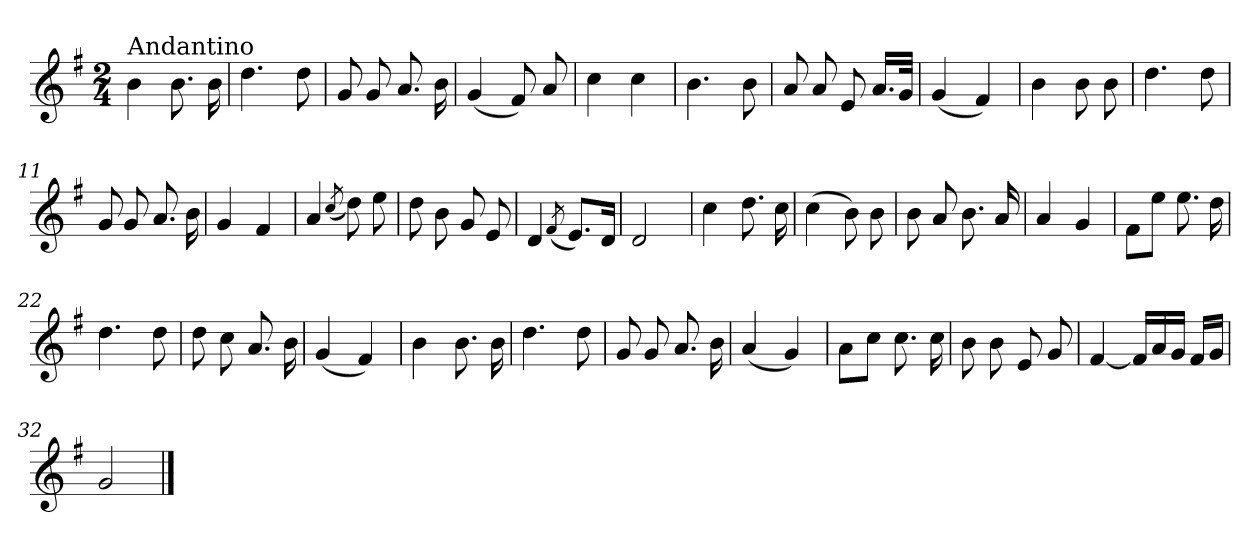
**kern
*part1
*staff1
*clefG2
*k[f#]
*G:
*M2/4
=1
!LO:TX:a:t=Andantino
4b\
8.b\
16b\
=2
4.dd\
8dd\
=3
8g/
8g/
8.a/
16b\
=4
(<4g/
8f#/)
8a/
=5
4cc\
4cc\
=6
4.b\
8b\
=7
8a/
8a/
8e/
16.a/LL
32g/JJk
=8
(<4g/
4f#/)
!!LO:LB:g=z
=9
4b\
8b\
8b\
=10
4.dd\
8dd\
=11
8g/
8g/
8.a/
16b\
=12
4g/
4f#/
=13
4a/
(<8qcc/
8dd\)
8ee\
=14
8dd\
8b\
8g/
8e/
=15
4d/
(<8qf#/
8.e/L)
16d/Jk
=16
2d/
=17
4cc\
8.dd\
16cc\
=18
(>4cc\
8b\)
8b\
!!LO:LB:g=z
=19
8b\
8a/
8.b\
16a/
=20
4a/
4g/
=21
8f#\L
8ee\J
8.ee\
16dd\
=22
4.dd\
8dd\
=23
8dd\
8cc\
8.a/
16b\
=24
(<4g/
4f#/)
=25
4b\
8.b\
16b\
=26
4.dd\
8dd\
=27
8g/
8g/
8.a/
16b\
!!LO:LB:g=z
=28
(<4a/
4g/)
=29
8a\L
8cc\J
8.cc\
16cc\
=30
8b\
8b\
8e/
8g/
=31
[4f#/
16f#/LL]
16a/
16g/JJ
16f#/LL
16g/JJ
=32
2g/
==
*-
